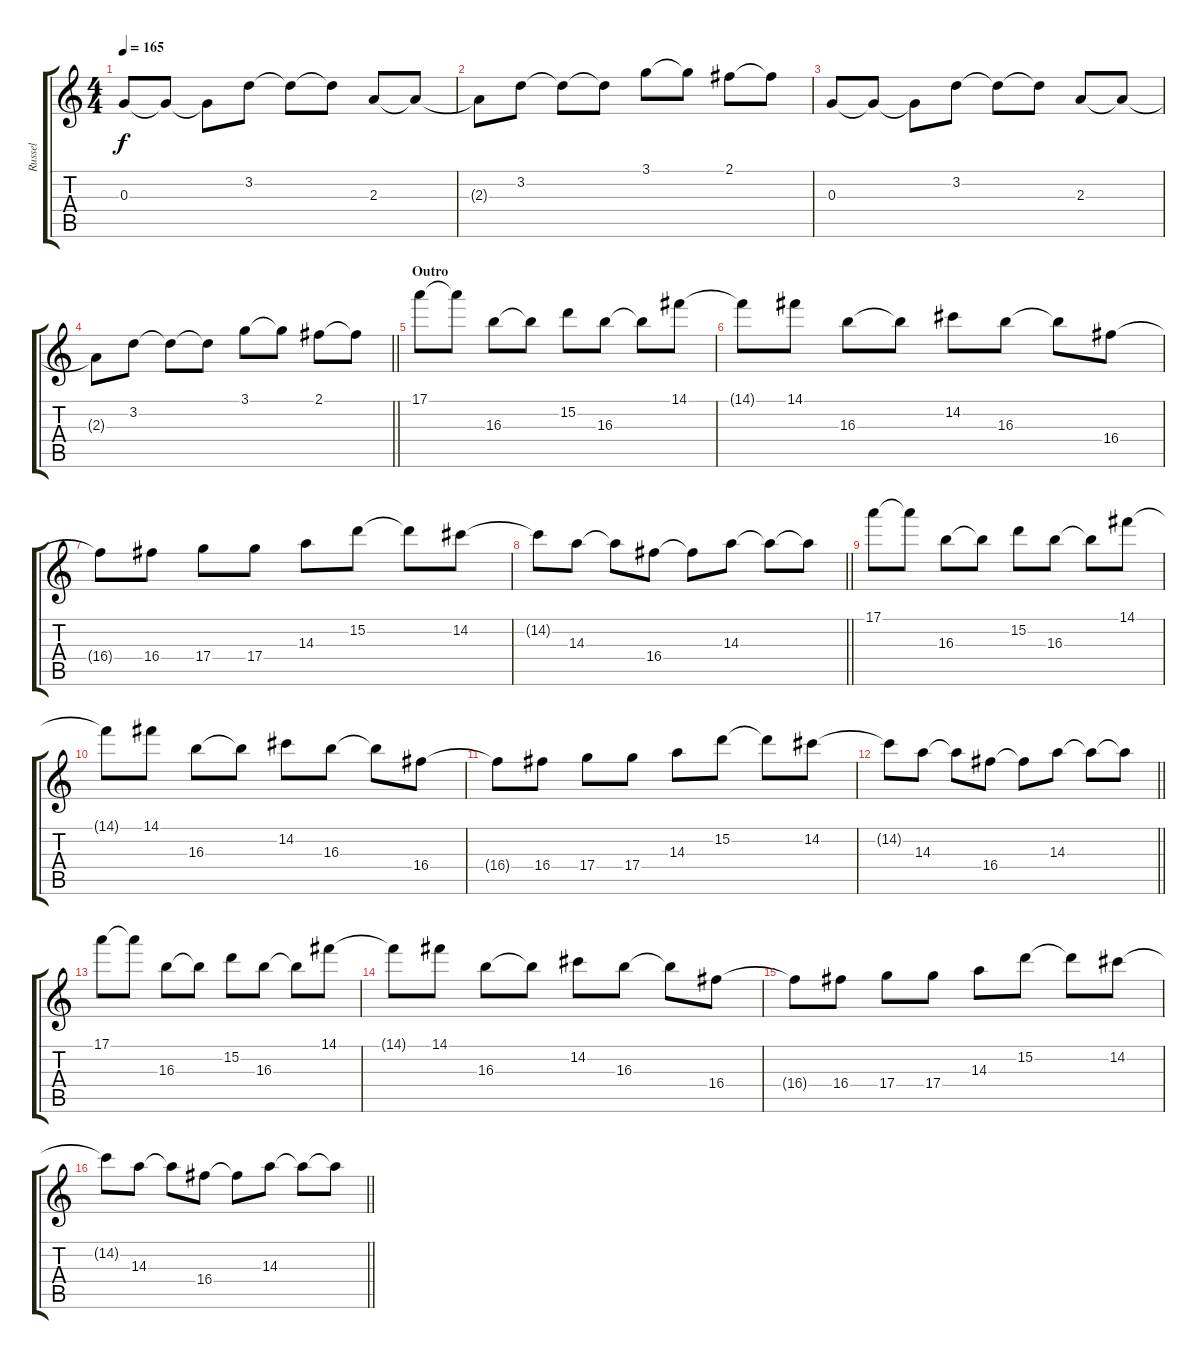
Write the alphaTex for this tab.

\track ("Russel" "Russel") {instrument overdrivenguitar}
\staff {score tabs}
\tuning (E4 B3 G3 D3 A2 E2) {hide}
\ts (4 4)
\tempo 165
\clef g2
\ks c
0.3.8{dy f} 0.3{t}.8 0.3{t}.8 3.2.8 3.2{t}.8 3.2{t}.8 2.3.8 2.3{t}.8 |
2.3{t}.8 3.2.8 3.2{t}.8 3.2{t}.8 3.1.8 3.1{t}.8 2.1.8 2.1{t}.8 |
0.3.8 0.3{t}.8 0.3{t}.8 3.2.8 3.2{t}.8 3.2{t}.8 2.3.8 2.3{t}.8 |
\barLineRight lightlight
2.3{t}.8 3.2.8 3.2{t}.8 3.2{t}.8 3.1.8 3.1{t}.8 2.1.8 2.1{t}.8 |
\section ("" "Outro")
17.1.8 17.1{t}.8 16.3.8 16.3{t}.8 15.2.8 16.3.8 16.3{t}.8 14.1.8 |
14.1{t}.8 14.1.8 16.3.8 16.3{t}.8 14.2.8 16.3.8 16.3{t}.8 16.4.8 |
16.4{t}.8 16.4.8 17.4.8 17.4.8 14.3.8 15.2.8 15.2{t}.8 14.2.8 |
\barLineRight lightlight
14.2{t}.8 14.3.8 14.3{t}.8 16.4.8 16.4{t}.8 14.3.8 14.3{t}.8 14.3{t}.8 |
17.1.8 17.1{t}.8 16.3.8 16.3{t}.8 15.2.8 16.3.8 16.3{t}.8 14.1.8 |
14.1{t}.8 14.1.8 16.3.8 16.3{t}.8 14.2.8 16.3.8 16.3{t}.8 16.4.8 |
16.4{t}.8 16.4.8 17.4.8 17.4.8 14.3.8 15.2.8 15.2{t}.8 14.2.8 |
\barLineRight lightlight
14.2{t}.8 14.3.8 14.3{t}.8 16.4.8 16.4{t}.8 14.3.8 14.3{t}.8 14.3{t}.8 |
17.1.8 17.1{t}.8 16.3.8 16.3{t}.8 15.2.8 16.3.8 16.3{t}.8 14.1.8 |
14.1{t}.8 14.1.8 16.3.8 16.3{t}.8 14.2.8 16.3.8 16.3{t}.8 16.4.8 |
16.4{t}.8 16.4.8 17.4.8 17.4.8 14.3.8 15.2.8 15.2{t}.8 14.2.8 |
\barLineRight lightlight
14.2{t}.8 14.3.8 14.3{t}.8 16.4.8 16.4{t}.8 14.3.8 14.3{t}.8 14.3{t}.8
